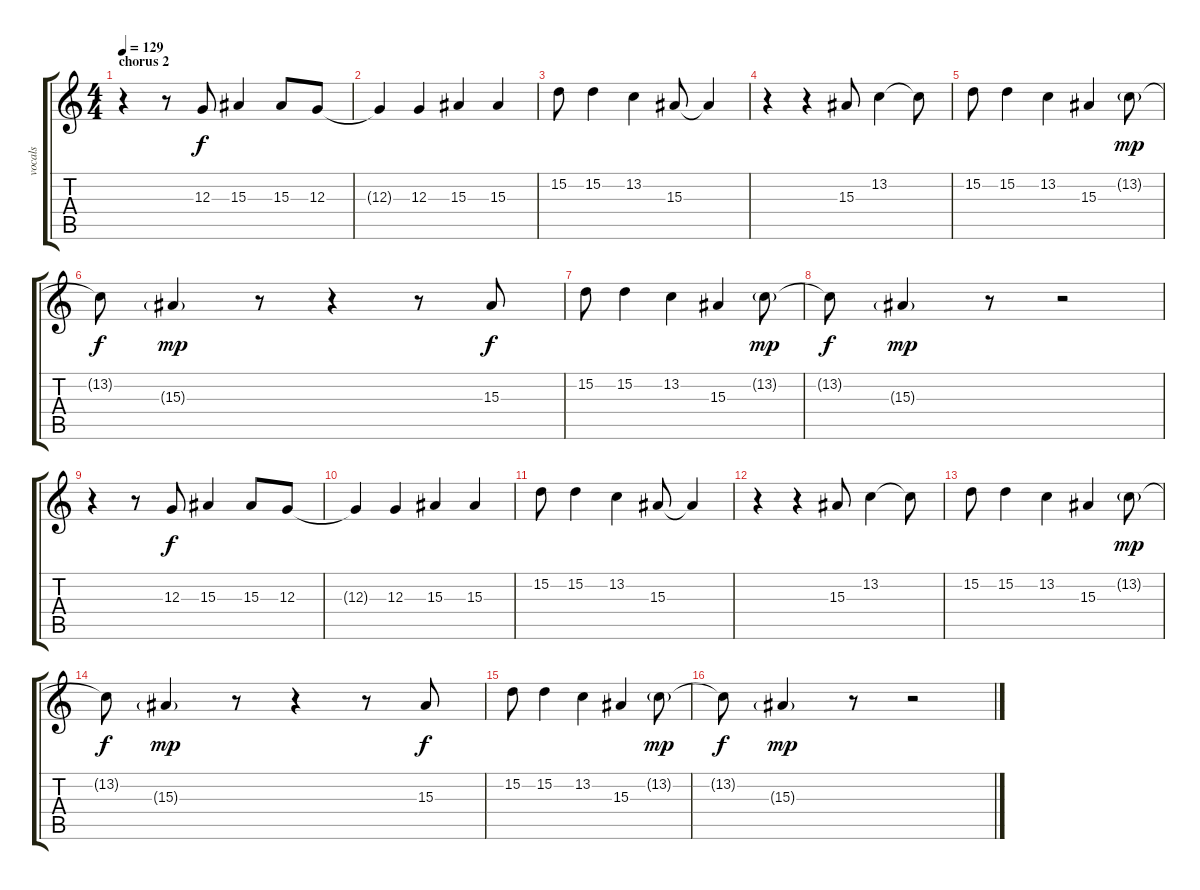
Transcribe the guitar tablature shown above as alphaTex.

\track ("vocals" "vocals") {instrument flute}
\staff {score tabs}
\tuning (E4 B3 G3 D3 A2 E2) {hide}
\ts (4 4)
\section ("" "chorus 2")
\tempo 129
\clef g2
\ks c
r.4{dy mp} r.8 12.3.8{dy f} 15.3.4 15.3.8 12.3.8 |
12.3{t}.4 12.3.4 15.3.4 15.3.4 |
15.2.8 15.2.4 13.2.4 15.3.8 15.3{t}.4 |
r.4 r.4 15.3.8 13.2.4 13.2{t}.8 |
15.2.8 15.2.4 13.2.4 15.3.4 13.2{g}.8{dy mp} |
13.2{t}.8{dy f} 15.3{g}.4{dy mp} r.8 r.4 r.8 15.3.8{dy f} |
15.2.8 15.2.4 13.2.4 15.3.4 13.2{g}.8{dy mp} |
13.2{t}.8{dy f} 15.3{g}.4{dy mp} r.8 r.2 |
r.4 r.8 12.3.8{dy f} 15.3.4 15.3.8 12.3.8 |
12.3{t}.4 12.3.4 15.3.4 15.3.4 |
15.2.8 15.2.4 13.2.4 15.3.8 15.3{t}.4 |
r.4 r.4 15.3.8 13.2.4 13.2{t}.8 |
15.2.8 15.2.4 13.2.4 15.3.4 13.2{g}.8{dy mp} |
13.2{t}.8{dy f} 15.3{g}.4{dy mp} r.8 r.4 r.8 15.3.8{dy f} |
15.2.8 15.2.4 13.2.4 15.3.4 13.2{g}.8{dy mp} |
13.2{t}.8{dy f} 15.3{g}.4{dy mp} r.8 r.2
